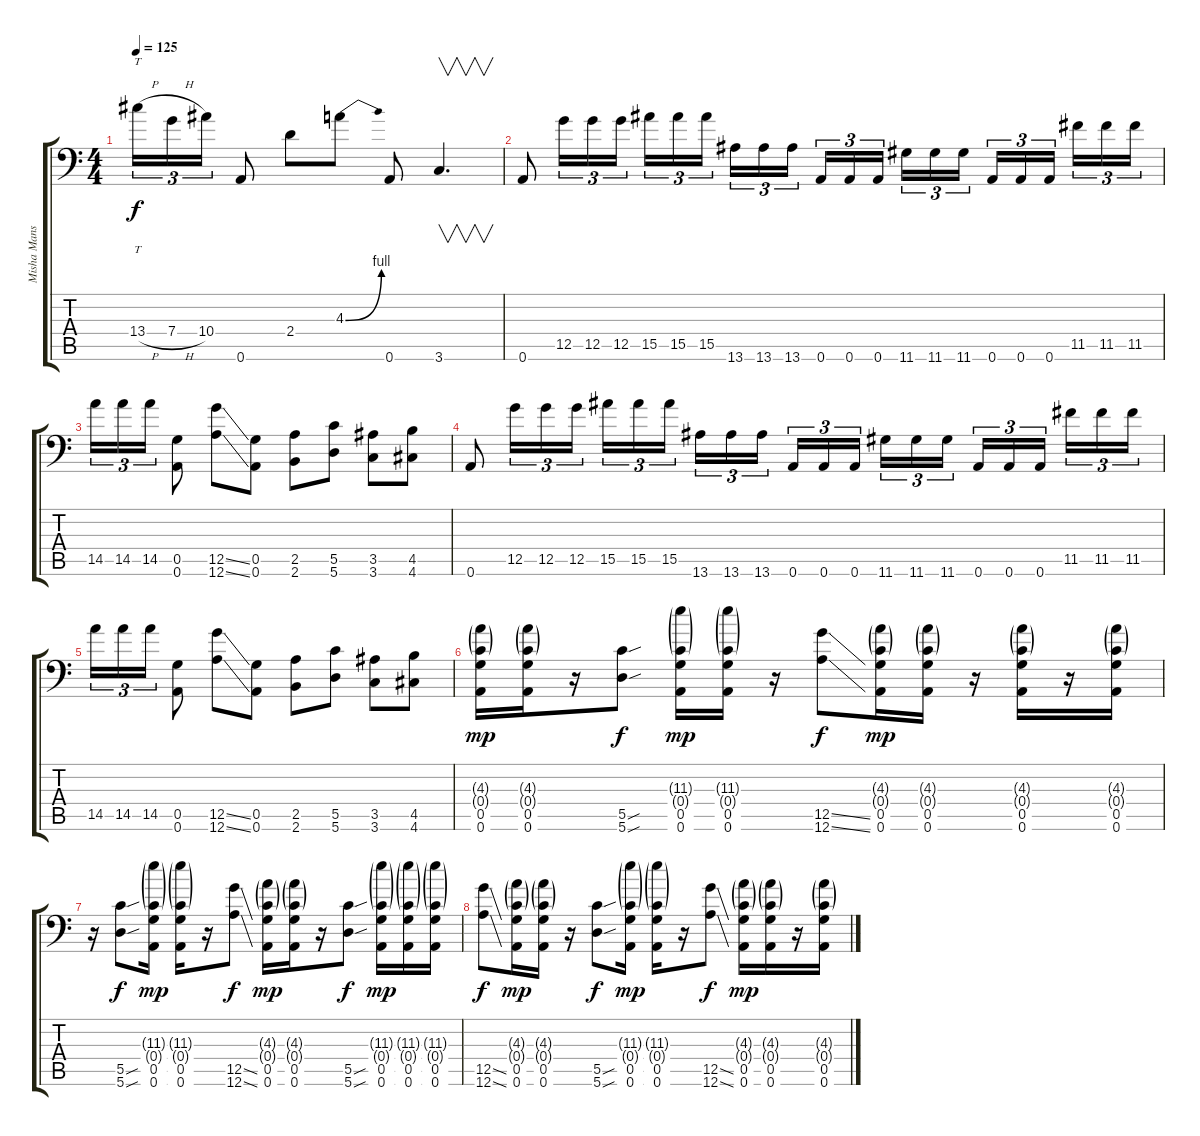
\track ("Misha Mansoor" "Misha Mans") {instrument distortionguitar}
\staff {score tabs}
\tuning (D4 A3 F3 C3 G2 A1) {hide}
\ts (4 4)
\tempo 125
\clef f4
\ks c
13.4{h}.16{tt tu (3 2) dy f} 7.4{h}.16{tu (3 2)} 10.4.16{tu (3 2)} 0.6.8 2.4.8 4.3{be (bend 0 0 60 4)}.8{instrument guitarharmonics} 0.6.8{instrument distortionguitar} 3.6.4{v d instrument guitarharmonics} |
0.6.8{instrument distortionguitar} 12.5.16{tu (3 2)} 12.5.16{tu (3 2)} 12.5.16{tu (3 2)} 15.5.16{tu (3 2)} 15.5.16{tu (3 2)} 15.5.16{tu (3 2) beam splitsecondary} 13.6.16{tu (3 2)} 13.6.16{tu (3 2)} 13.6.16{tu (3 2)} 0.6.16{tu (3 2)} 0.6.16{tu (3 2)} 0.6.16{tu (3 2) beam splitsecondary} 11.6.16{tu (3 2)} 11.6.16{tu (3 2)} 11.6.16{tu (3 2)} 0.6.16{tu (3 2)} 0.6.16{tu (3 2)} 0.6.16{tu (3 2) beam splitsecondary} 11.5.16{tu (3 2)} 11.5.16{tu (3 2)} 11.5.16{tu (3 2)} |
14.5.16{tu (3 2)} 14.5.16{tu (3 2)} 14.5.16{tu (3 2)} (0.5 0.6).8{instrument electricguitarmuted} (12.5{ss} 12.6{ss}).8{instrument distortionguitar} (0.5 0.6).8{instrument electricguitarmuted} (2.5 2.6).8 (5.5 5.6).8 (3.5 3.6).8 (4.5 4.6).8 |
0.6.8{instrument distortionguitar} 12.5.16{tu (3 2)} 12.5.16{tu (3 2)} 12.5.16{tu (3 2)} 15.5.16{tu (3 2)} 15.5.16{tu (3 2)} 15.5.16{tu (3 2) beam splitsecondary} 13.6.16{tu (3 2)} 13.6.16{tu (3 2)} 13.6.16{tu (3 2)} 0.6.16{tu (3 2)} 0.6.16{tu (3 2)} 0.6.16{tu (3 2) beam splitsecondary} 11.6.16{tu (3 2)} 11.6.16{tu (3 2)} 11.6.16{tu (3 2)} 0.6.16{tu (3 2)} 0.6.16{tu (3 2)} 0.6.16{tu (3 2) beam splitsecondary} 11.5.16{tu (3 2)} 11.5.16{tu (3 2)} 11.5.16{tu (3 2)} |
14.5.16{tu (3 2)} 14.5.16{tu (3 2)} 14.5.16{tu (3 2)} (0.5 0.6).8{instrument electricguitarmuted} (12.5{ss} 12.6{ss}).8{instrument distortionguitar} (0.5 0.6).8{instrument electricguitarmuted} (2.5 2.6).8 (5.5 5.6).8 (3.5 3.6).8 (4.5 4.6).8 |
(4.3{g} 0.4{g} 0.5 0.6).16{dy mp} (4.3{g} 0.4{g} 0.5 0.6).16 r.16 (5.5{sou} 5.6{sou}).8{dy f instrument distortionguitar} (11.3{g} 0.4{g} 0.5 0.6).16{dy mp instrument electricguitarmuted} (11.3{g} 0.4{g} 0.5 0.6).16 r.16 (12.5{ss} 12.6{ss}).8{dy f instrument distortionguitar} (4.3{g} 0.4{g} 0.5 0.6).16{dy mp instrument electricguitarmuted} (4.3{g} 0.4{g} 0.5 0.6).16 r.16 (4.3{g} 0.4{g} 0.5 0.6).16 r.16 (4.3{g} 0.4{g} 0.5 0.6).16 |
r.16 (5.5{sou} 5.6{sou}).8{dy f instrument distortionguitar} (11.3{g} 0.4{g} 0.5 0.6).16{dy mp instrument electricguitarmuted} (11.3{g} 0.4{g} 0.5 0.6).16 r.16 (12.5{ss} 12.6{ss}).8{dy f instrument distortionguitar} (4.3{g} 0.4{g} 0.5 0.6).16{dy mp instrument electricguitarmuted} (4.3{g} 0.4{g} 0.5 0.6).16 r.16 (5.5{sou} 5.6{sou}).8{dy f instrument distortionguitar} (11.3{g} 0.4{g} 0.5 0.6).16{dy mp instrument electricguitarmuted} (11.3{g} 0.4{g} 0.5 0.6).16 (11.3{g} 0.4{g} 0.5 0.6).16 |
(12.5{ss} 12.6{ss}).8{dy f instrument distortionguitar} (4.3{g} 0.4{g} 0.5 0.6).16{dy mp instrument electricguitarmuted} (4.3{g} 0.4{g} 0.5 0.6).16 r.16 (5.5{sou} 5.6{sou}).8{dy f instrument distortionguitar} (11.3{g} 0.4{g} 0.5 0.6).16{dy mp instrument electricguitarmuted} (11.3{g} 0.4{g} 0.5 0.6).16 r.16 (12.5{ss} 12.6{ss}).8{dy f instrument distortionguitar} (4.3{g} 0.4{g} 0.5 0.6).16{dy mp instrument electricguitarmuted} (4.3{g} 0.4{g} 0.5 0.6).16 r.16 (4.3{g} 0.4{g} 0.5 0.6).16
